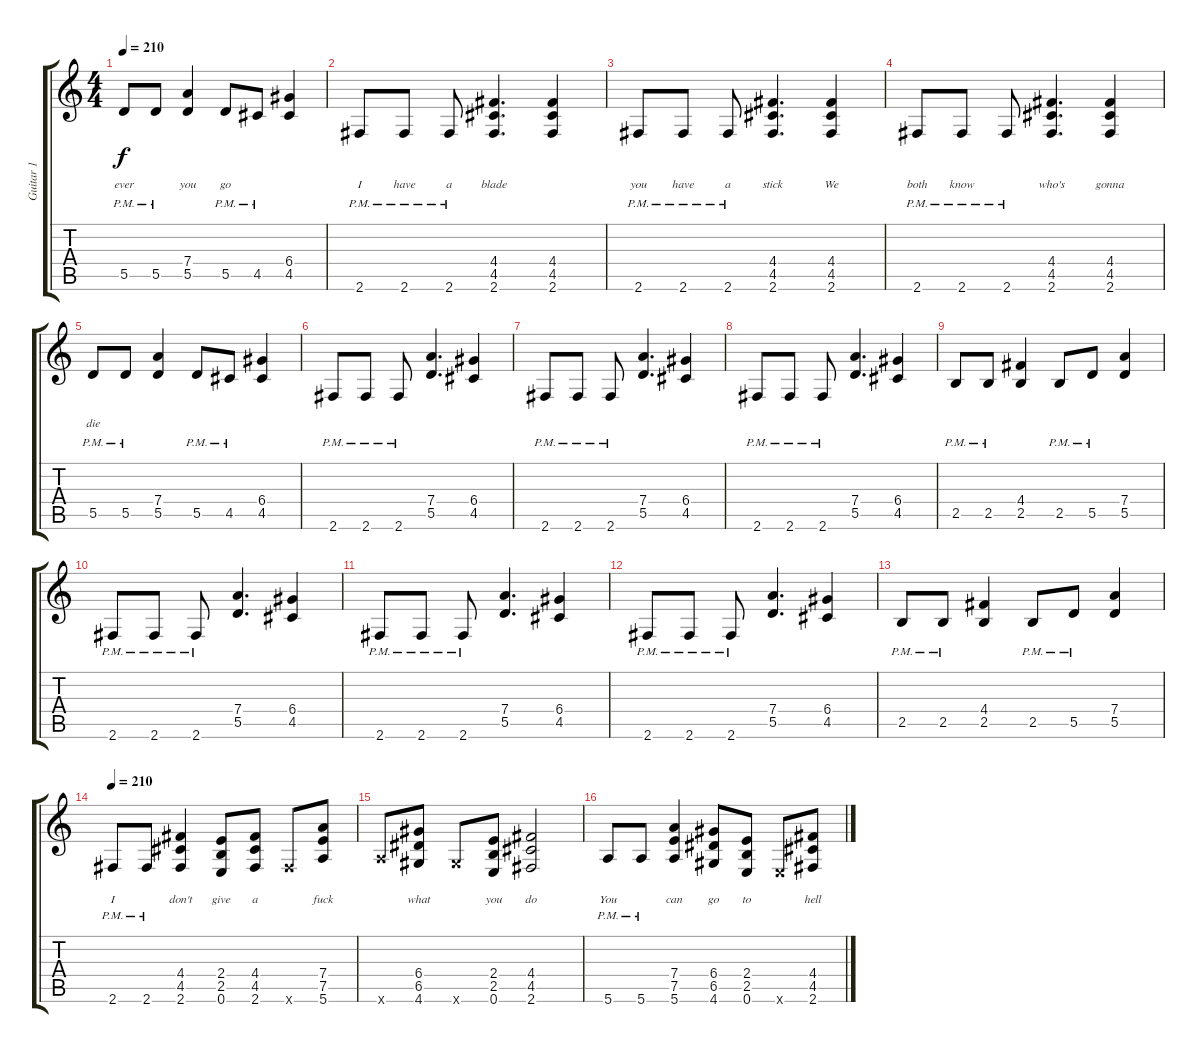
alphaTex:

\track ("Guitar 1" "Guitar 1") {instrument distortionguitar}
\staff {score tabs}
\tuning (E4 B3 G3 D3 A2 E2) {hide}
\ts (4 4)
\tempo 210
\clef g2
\ks c
5.5{pm}.8{lyrics (0 "") lyrics (1 "") lyrics (2 "ever") lyrics (3 "") lyrics (4 "") dy f} 5.5{pm}.8{lyrics (0 "") lyrics (1 "") lyrics (2 "") lyrics (3 "") lyrics (4 "")} (7.4 5.5).4{lyrics (0 "") lyrics (1 "") lyrics (2 "you") lyrics (3 "") lyrics (4 "")} 5.5{pm}.8{lyrics (0 "") lyrics (1 "") lyrics (2 "go") lyrics (3 "") lyrics (4 "")} 4.5{pm}.8{lyrics (0 "") lyrics (1 "") lyrics (2 "") lyrics (3 "") lyrics (4 "")} (6.4 4.5).4{lyrics (0 "") lyrics (1 "") lyrics (2 "") lyrics (3 "") lyrics (4 "")} |
2.6{pm}.8{lyrics (0 "") lyrics (1 "") lyrics (2 "I") lyrics (3 "") lyrics (4 "")} 2.6{pm}.8{lyrics (0 "") lyrics (1 "") lyrics (2 "have") lyrics (3 "") lyrics (4 "")} 2.6{pm}.8{lyrics (0 "") lyrics (1 "") lyrics (2 "a") lyrics (3 "") lyrics (4 "")} (4.4 4.5 2.6).4{d lyrics (0 "") lyrics (1 "") lyrics (2 "blade") lyrics (3 "") lyrics (4 "")} (4.4 4.5 2.6).4{lyrics (0 "") lyrics (1 "") lyrics (2 "") lyrics (3 "") lyrics (4 "")} |
2.6{pm}.8{lyrics (0 "") lyrics (1 "") lyrics (2 "you") lyrics (3 "") lyrics (4 "")} 2.6{pm}.8{lyrics (0 "") lyrics (1 "") lyrics (2 "have") lyrics (3 "") lyrics (4 "")} 2.6{pm}.8{lyrics (0 "") lyrics (1 "") lyrics (2 "a") lyrics (3 "") lyrics (4 "")} (4.4 4.5 2.6).4{d lyrics (0 "") lyrics (1 "") lyrics (2 "stick") lyrics (3 "") lyrics (4 "")} (4.4 4.5 2.6).4{lyrics (0 "") lyrics (1 "") lyrics (2 "We") lyrics (3 "") lyrics (4 "")} |
2.6{pm}.8{lyrics (0 "") lyrics (1 "") lyrics (2 "both") lyrics (3 "") lyrics (4 "")} 2.6{pm}.8{lyrics (0 "") lyrics (1 "") lyrics (2 "know") lyrics (3 "") lyrics (4 "")} 2.6{pm}.8{lyrics (0 "") lyrics (1 "") lyrics (2 "") lyrics (3 "") lyrics (4 "")} (4.4 4.5 2.6).4{d lyrics (0 "") lyrics (1 "") lyrics (2 "who's") lyrics (3 "") lyrics (4 "")} (4.4 4.5 2.6).4{lyrics (0 "") lyrics (1 "") lyrics (2 "gonna") lyrics (3 "") lyrics (4 "")} |
5.5{pm}.8{lyrics (0 "") lyrics (1 "") lyrics (2 "die") lyrics (3 "") lyrics (4 "")} 5.5{pm}.8 (7.4 5.5).4 5.5{pm}.8 4.5{pm}.8 (6.4 4.5).4 |
2.6{pm}.8 2.6{pm}.8 2.6{pm}.8 (7.4 5.5).4{d} (6.4 4.5).4 |
2.6{pm}.8 2.6{pm}.8 2.6{pm}.8 (7.4 5.5).4{d} (6.4 4.5).4 |
2.6{pm}.8 2.6{pm}.8 2.6{pm}.8 (7.4 5.5).4{d} (6.4 4.5).4 |
2.5{pm}.8 2.5{pm}.8 (4.4 2.5).4 2.5{pm}.8 5.5{pm}.8 (7.4 5.5).4 |
2.6{pm}.8 2.6{pm}.8 2.6{pm}.8 (7.4 5.5).4{d} (6.4 4.5).4 |
2.6{pm}.8 2.6{pm}.8 2.6{pm}.8 (7.4 5.5).4{d} (6.4 4.5).4 |
2.6{pm}.8 2.6{pm}.8 2.6{pm}.8 (7.4 5.5).4{d} (6.4 4.5).4 |
2.5{pm}.8 2.5{pm}.8 (4.4 2.5).4 2.5{pm}.8 5.5{pm}.8 (7.4 5.5).4 |
\tempo 210
2.6{pm}.8{lyrics (0 "") lyrics (1 "") lyrics (2 "") lyrics (3 "I") lyrics (4 "")} 2.6{pm}.8{lyrics (0 "") lyrics (1 "") lyrics (2 "") lyrics (3 "") lyrics (4 "")} (4.4 4.5 2.6).4{lyrics (0 "") lyrics (1 "") lyrics (2 "") lyrics (3 "don't") lyrics (4 "")} (2.4 2.5 0.6).8{lyrics (0 "") lyrics (1 "") lyrics (2 "") lyrics (3 "give") lyrics (4 "")} (4.4 4.5 2.6).8{lyrics (0 "") lyrics (1 "") lyrics (2 "") lyrics (3 "a") lyrics (4 "")} 2.6{x}.8{lyrics (0 "") lyrics (1 "") lyrics (2 "") lyrics (3 "") lyrics (4 "")} (7.4 7.5 5.6).8{lyrics (0 "") lyrics (1 "") lyrics (2 "") lyrics (3 "fuck") lyrics (4 "")} |
5.6{x}.8{lyrics (0 "") lyrics (1 "") lyrics (2 "") lyrics (3 "") lyrics (4 "")} (6.4 6.5 4.6).8{lyrics (0 "") lyrics (1 "") lyrics (2 "") lyrics (3 "what") lyrics (4 "")} 4.6{x}.8{lyrics (0 "") lyrics (1 "") lyrics (2 "") lyrics (3 "") lyrics (4 "")} (2.4 2.5 0.6).8{lyrics (0 "") lyrics (1 "") lyrics (2 "") lyrics (3 "you") lyrics (4 "")} (4.4 4.5 2.6).2{lyrics (0 "") lyrics (1 "") lyrics (2 "") lyrics (3 "do") lyrics (4 "")} |
5.6{pm}.8{lyrics (0 "") lyrics (1 "") lyrics (2 "") lyrics (3 "You") lyrics (4 "")} 5.6{pm}.8{lyrics (0 "") lyrics (1 "") lyrics (2 "") lyrics (3 "") lyrics (4 "")} (7.4 7.5 5.6).4{lyrics (0 "") lyrics (1 "") lyrics (2 "") lyrics (3 "can") lyrics (4 "")} (6.4 6.5 4.6).8{lyrics (0 "") lyrics (1 "") lyrics (2 "") lyrics (3 "go") lyrics (4 "")} (2.4 2.5 0.6).8{lyrics (0 "") lyrics (1 "") lyrics (2 "") lyrics (3 "to") lyrics (4 "")} 0.6{x}.8{lyrics (0 "") lyrics (1 "") lyrics (2 "") lyrics (3 "") lyrics (4 "")} (4.4 4.5 2.6).8{lyrics (0 "") lyrics (1 "") lyrics (2 "") lyrics (3 "hell") lyrics (4 "")}
